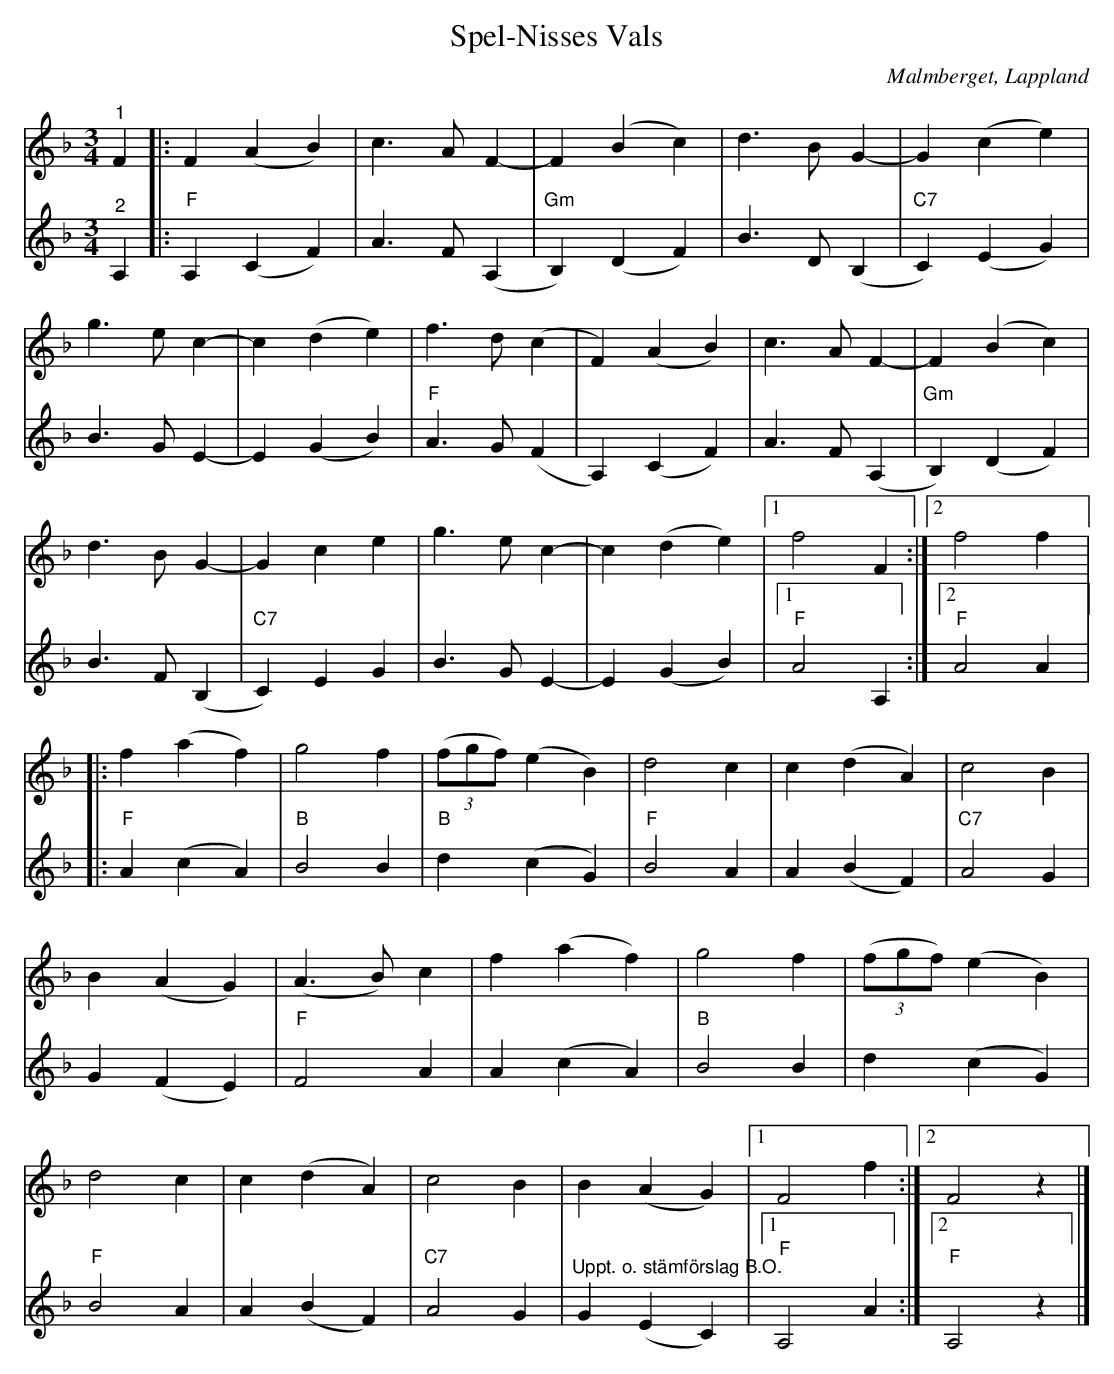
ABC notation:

X:1
T:Spel-Nisses Vals
O:Malmberget, Lappland
L:1/4
M:3/4
K:F
V:1
"^1" F |: F (A B) | c3/2 A/ F- | F (B c) | d3/2 B/ G- | G (c e) |
g3/2 e/ c- | c (d e) | f3/2 d/ (c | F) (A B) | c3/2 A/ F- | F (B c) |
d3/2 B/ G- | G c e | g3/2 e/ c- | c (d e) |1 f2 F :|2 f2 f |:
f (a f) | g2 f | (3(f/g/f/) (e B) | d2 c | c (d A) | c2 B |
B (A G) | (A3/2 B/) c | f (a f) | g2 f | (3(f/g/f/) (e B) |
d2 c | c (d A) | c2 B | B (A G) |1 F2 f :|2 F2 z |]
V:2
"^2" A, |:"F" A, (C F) | A3/2 F/ (A, |"Gm" B,) (D F) | B3/2 D/ (B, |"C7" C) (E G) | B3/2 G/ E- |
E (G B) |"F" A3/2 G/ (F | A,) (C F) | A3/2 F/ (A, |"Gm" B,) (D F) | B3/2 F/ (B, |"C7" C) E G |
B3/2 G/ E- | E (G B) |1"F" A2 A, :|2"F" A2 A |:"F" A (c A) |"B" B2 B |"B" d (c G) |
"F" B2 A | A (B F) | "C7" A2 G | G (F E) |"F" F2 A | A (c A) |"B"  B2 B | d (c G) |"F" B2 A |
A (B F) |"C7" A2 G | "^Uppt. o. stämförslag B.O." G (E C) |1"F" A,2 A :|2"F" A,2 z |]
